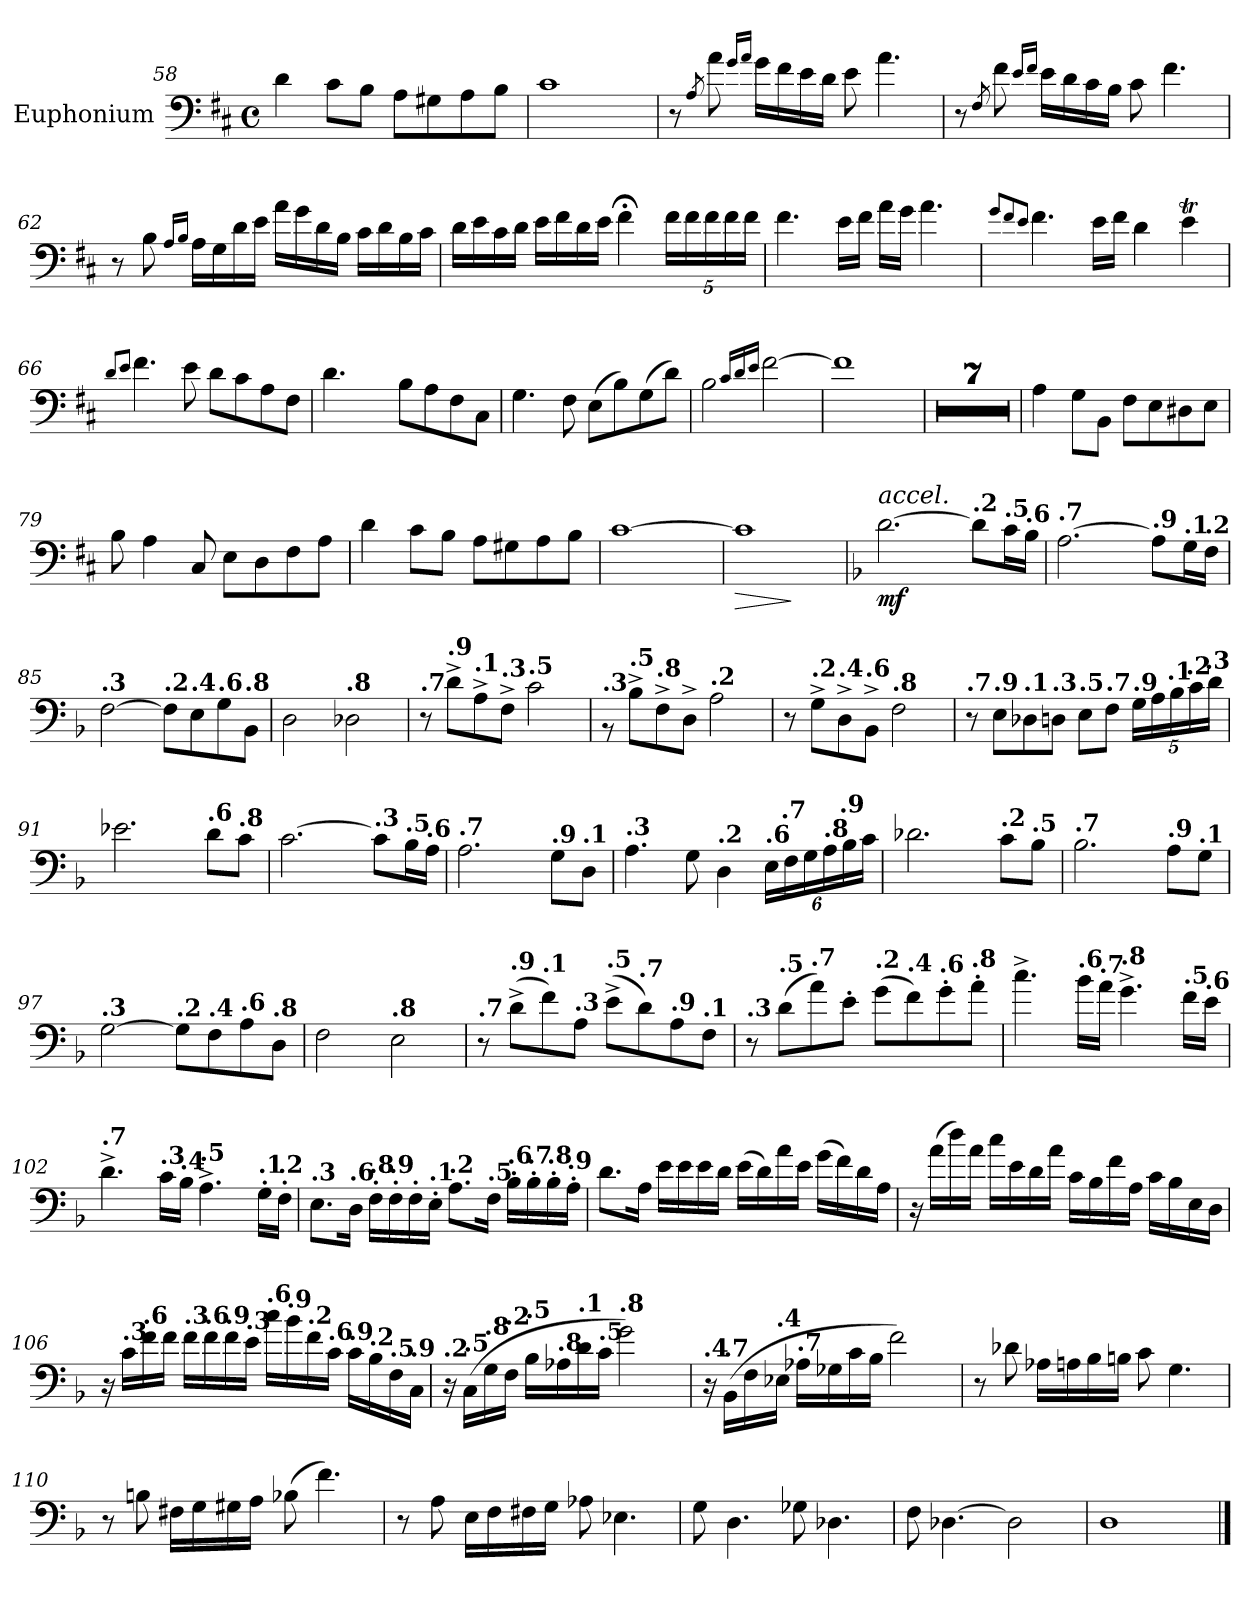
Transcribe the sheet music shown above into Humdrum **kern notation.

**kern	**dynam
*part1	*part1
*staff1	*staff1
*I"Euphonium	*
*I'Euph.	*
*clefF4	*
*k[f#c#]	*
*M4/4	*
*met(c)	*
=58	=58
4d\	.
8c#\L	.
8B\J	.
8A\L	.
8G#X\	.
8A\	.
8B\J	.
=59	=59
1c#	.
=60	=60
8r	.
8qA/	.
8a\	.
16qg/LL	.
16qa/JJ	.
16g\LL	.
16f#\	.
16e\	.
16d\JJ	.
8e\	.
4.a\	.
!!LO:PB:g=z
=61	=61
8r	.
8qF#/	.
8f#\	.
16qe/LL	.
16qf#/JJ	.
16e\LL	.
16d\	.
16c#\	.
16B\JJ	.
8c#\	.
4.f#\	.
=62	=62
8r	.
8B\	.
16qA/LL	.
16qB/JJ	.
16A\LL	.
16G\	.
16d\	.
16e\JJ	.
16a\LL	.
16g\	.
16d\	.
16B\JJ	.
16c#\LL	.
16d\	.
16B\	.
16c#\JJ	.
!!LO:LB:g=z
=63	=63
16d\LL	.
16e\	.
16c#\	.
16d\JJ	.
16e\LL	.
16f#\	.
16d\	.
16e\JJ	.
4f#;<\	.
*Xbrackettup	*
20f#\LL	.
20f#\	.
20f#\	.
20f#\	.
20f#\JJ	.
=64	=64
4.f#\	.
16e\LL	.
16f#\JJ	.
16a\LL	.
16g\JJ	.
4.a\	.
=65	=65
8qg/L	.
8qf#/	.
8qe/J	.
4.f#\	.
16e\LL	.
16f#\JJ	.
4d\	.
4eT\	.
!!LO:LB:g=z
=66	=66
8qd/L	.
8qe/J	.
4.f#\	.
8e\	.
8d\L	.
8c#\	.
8A\	.
8F#\J	.
=67	=67
4.d\	.
8c#\yy	.
8B\L	.
8A\	.
8F#\	.
8C#\J	.
=68	=68
4.G\	.
8F#\	.
(8E\L	.
8B\)	.
(8G\	.
8d\J)	.
=69	=69
2B\	.
16qc#/LL	.
16qd/	.
16qe/JJ	.
[2f#\	.
=70	=70
1f#]	.
=71	=71
1r	.
=72	=72
1r	.
=73	=73
1r	.
=74	=74
1r	.
=75	=75
1r	.
=76	=76
1r	.
=77	=77
1r	.
=78	=78
4A\	.
8G\L	.
8BB\J	.
8F#\L	.
8E\	.
8D#X\	.
8E\J	.
!!LO:LB:g=z
=79	=79
8B\	.
4A\	.
8C#/	.
8E\L	.
8D\	.
8F#\	.
8A\J	.
=80	=80
4d\	.
8c#\L	.
8B\J	.
8A\L	.
8G#X\	.
8A\	.
8B\J	.
=81	=81
[1c#	.
=82	=82
!	!LO:HP:b
1c#]	>
.	]
=83	=83
*k[b-]	*
*MM60	*
!LO:TX:a:i:t=accel.	!
!	!LO:DY:b
[2.d\	mf
*MM61	*
!LO:TX:a:B:t=.2	!
8d\L]	.
*MM61	*
!LO:TX:a:B:t=.5	!
16c\L	.
*MM61	*
!LO:TX:a:B:t=.6	!
16B-\JJ	.
=84	=84
*MM61	*
!LO:TX:a:B:t=.7	!
[2.A\	.
*MM62	*
!LO:TX:a:B:t=.9	!
8A\L]	.
*MM63	*
!LO:TX:a:B:t=.1	!
16G\L	.
*MM63	*
!LO:TX:a:B:t=.2	!
16F\JJ	.
=85	=85
*MM63	*
!LO:TX:a:B:t=.3	!
[2F\	.
*MM64	*
!LO:TX:a:B:t=.2	!
8F\L]	.
*MM64	*
!LO:TX:a:B:t=.4	!
8E\	.
*MM64	*
!LO:TX:a:B:t=.6	!
8G\	.
*MM64	*
!LO:TX:a:B:t=.8	!
8BB-\J	.
=86	=86
*MM65	*
2D\	.
*MM65	*
!LO:TX:a:B:t=.8	!
2D-X\	.
!!LO:LB:g=z
=87	=87
*MM66	*
!LO:TX:a:B:t=.7	!
8r	.
*MM66	*
!LO:TX:a:B:t=.9	!
8d^\L	.
*MM67	*
!LO:TX:a:B:t=.1	!
8A^\	.
*MM67	*
!LO:TX:a:B:t=.3	!
8F^\J	.
*MM67	*
!LO:TX:a:B:t=.5	!
2c\	.
=88	=88
*MM68	*
!LO:TX:a:B:t=.3	!
8rBB	.
*MM68	*
!LO:TX:a:B:t=.5	!
8B-^\L	.
*MM68	*
!LO:TX:a:B:t=.8	!
8F^\	.
*MM69	*
8D^\J	.
*MM69	*
!LO:TX:a:B:t=.2	!
2A\	.
=89	=89
*MM70	*
8r	.
*MM70	*
!LO:TX:a:B:t=.2	!
8G^\L	.
*MM70	*
!LO:TX:a:B:t=.4	!
8D^\	.
*MM70	*
!LO:TX:a:B:t=.6	!
8BB-^\J	.
*MM70	*
!LO:TX:a:B:t=.8	!
2F\	.
=90	=90
*MM71	*
!LO:TX:a:B:t=.7	!
8r	.
*MM71	*
!LO:TX:a:B:t=.9	!
8E\L	.
*MM72	*
!LO:TX:a:B:t=.1	!
8D-X\	.
*MM72	*
!LO:TX:a:B:t=.3	!
8Dn\J	.
*MM72	*
!LO:TX:a:B:t=.5	!
8E\L	.
*MM72	*
!LO:TX:a:B:t=.7	!
8F\J	.
*MM72	*
!LO:TX:a:B:t=.9	!
20G\LL	.
*MM73	*
20A\	.
*MM73	*
!LO:TX:a:B:t=.1	!
20B-\	.
*MM73	*
!LO:TX:a:B:t=.2	!
20c\	.
*MM73	*
!LO:TX:a:B:t=.3	!
20d\JJ	.
=91	=91
2.e-X\	.
*MM74	*
!LO:TX:a:B:t=.6	!
8d\L	.
*MM74	*
!LO:TX:a:B:t=.8	!
8c\J	.
=92	=92
*MM75	*
[2.c\	.
*MM76	*
!LO:TX:a:B:t=.3	!
8c\L]	.
*MM76	*
!LO:TX:a:B:t=.5	!
16B-\L	.
*MM76	*
!LO:TX:a:B:t=.6	!
16A\JJ	.
=93	=93
*MM76	*
!LO:TX:a:B:t=.7	!
2.A\	.
*MM77	*
!LO:TX:a:B:t=.9	!
8G\L	.
*MM78	*
!LO:TX:a:B:t=.1	!
8D\J	.
!!LO:LB:g=z
=94	=94
*MM78	*
!LO:TX:a:B:t=.3	!
4.A\	.
*MM79	*
8G\	.
*MM79	*
!LO:TX:a:B:t=.2	!
4D\	.
*MM79	*
!LO:TX:a:B:t=.6	!
24E\LL	.
*MM79	*
!LO:TX:a:B:t=.7	!
24F\	.
24G\	.
*MM79	*
!LO:TX:a:B:t=.8	!
24A\	.
*MM79	*
!LO:TX:a:B:t=.9	!
24B-\	.
24c\JJ	.
=95	=95
*MM80	*
2.d-X\	.
*MM81	*
!LO:TX:a:B:t=.2	!
8c\L	.
*MM81	*
!LO:TX:a:B:t=.5	!
8B-\J	.
=96	=96
*MM81	*
!LO:TX:a:B:t=.7	!
2.B-\	.
*MM82	*
!LO:TX:a:B:t=.9	!
8A\L	.
*MM83	*
!LO:TX:a:B:t=.1	!
8G\J	.
=97	=97
*MM83	*
!LO:TX:a:B:t=.3	!
[2G\	.
*MM84	*
!LO:TX:a:B:t=.2	!
8G\L]	.
*MM84	*
!LO:TX:a:B:t=.4	!
8F\	.
*MM84	*
!LO:TX:a:B:t=.6	!
8A\	.
*MM84	*
!LO:TX:a:B:t=.8	!
8D\J	.
=98	=98
*MM85	*
2F\	.
*MM85	*
!LO:TX:a:B:t=.8	!
2E\	.
=99	=99
*MM86	*
!LO:TX:a:B:t=.7	!
8r	.
*MM86	*
!LO:TX:a:B:t=.9	!
(8d^\L	.
*MM87	*
!LO:TX:a:B:t=.1	!
8f\)	.
*MM87	*
!LO:TX:a:B:t=.3	!
8A\J	.
*MM87	*
!LO:TX:a:B:t=.5	!
(8e^\L	.
*MM87	*
!LO:TX:a:B:t=.7	!
8d\)	.
*MM87	*
!LO:TX:a:B:t=.9	!
8A\	.
*MM88	*
!LO:TX:a:B:t=.1	!
8F\J	.
!!LO:LB:g=z
=100	=100
*MM88	*
!LO:TX:a:B:t=.3	!
8r	.
*MM88	*
!LO:TX:a:B:t=.5	!
(8d\L	.
*MM88	*
!LO:TX:a:B:t=.7	!
8a\)	.
*MM89	*
8e'\J	.
*MM89	*
!LO:TX:a:B:t=.2	!
(8g\L	.
*MM89	*
!LO:TX:a:B:t=.4	!
8f\)	.
*MM89	*
!LO:TX:a:B:t=.6	!
8g'\	.
*MM89	*
!LO:TX:a:B:t=.8	!
8a'\J	.
=101	=101
*MM90	*
4.cc^\	.
*MM90	*
!LO:TX:a:B:t=.6	!
16b-\LL	.
*MM90	*
!LO:TX:a:B:t=.7	!
16a\JJ	.
*MM90	*
!LO:TX:a:B:t=.8	!
4.g^\	.
*MM91	*
!LO:TX:a:B:t=.5	!
16f\LL	.
*MM91	*
!LO:TX:a:B:t=.6	!
16e\JJ	.
=102	=102
*MM91	*
!LO:TX:a:B:t=.7	!
4.d^\	.
*MM92	*
!LO:TX:a:B:t=.3	!
16c\LL	.
*MM92	*
!LO:TX:a:B:t=.4	!
16B-\JJ	.
*MM92	*
!LO:TX:a:B:t=.5	!
4.A^\	.
*MM93	*
!LO:TX:a:B:t=.1	!
16G'\LL	.
*MM93	*
!LO:TX:a:B:t=.2	!
16F'\JJ	.
=103	=103
*MM93	*
!LO:TX:a:B:t=.3	!
8.E\L	.
*MM93	*
!LO:TX:a:B:t=.6	!
16D\Jk	.
*MM93	*
!LO:TX:a:B:t=.8	!
16F'\LL	.
*MM93	*
!LO:TX:a:B:t=.9	!
16F'\	.
*MM94	*
16F'\	.
*MM94	*
!LO:TX:a:B:t=.1	!
16E'\JJ	.
*MM94	*
!LO:TX:a:B:t=.2	!
8.A\L	.
*MM94	*
!LO:TX:a:B:t=.5	!
16F\Jk	.
*MM94	*
!LO:TX:a:B:t=.6	!
16B-'\LL	.
*MM94	*
!LO:TX:a:B:t=.7	!
16B-'\	.
*MM94	*
!LO:TX:a:B:t=.8	!
16B-'\	.
*MM94	*
!LO:TX:a:B:t=.9	!
16A'\JJ	.
!!LO:LB:g=z
=104	=104
*MM95	*
8.d\L	.
16A\Jk	.
16e\LL	.
16e\	.
16e\	.
16d\JJ	.
(16e\LL	.
16d\)	.
16a\	.
16e\JJ	.
(16g\LL	.
16f\)	.
16d\	.
16A\JJ	.
=105	=105
16r	.
(16a\LL	.
16dd\)	.
16a\JJ	.
16cc\LL	.
16e\	.
16d\	.
16a\JJ	.
16c\LL	.
16B-\	.
16f\	.
16A\JJ	.
16c\LL	.
16B-\	.
16E\	.
16D\JJ	.
!!LO:LB:g=z
=106	=106
*MM95	*
16r	.
*MM94	*
!LO:TX:a:B:t=.3	!
16c\LL	.
*MM93	*
!LO:TX:a:B:t=.6	!
16f\	.
*MM93	*
16f\JJ	.
*MM92	*
!LO:TX:a:B:t=.3	!
16f\LL	.
*MM91	*
!LO:TX:a:B:t=.6	!
16f\	.
*MM90	*
!LO:TX:a:B:t=.9	!
16f\	.
*MM90	*
!LO:TX:a:B:t=.3	!
16e\JJ	.
*MM89	*
!LO:TX:a:B:t=.6	!
16cc\LL	.
*MM88	*
!LO:TX:a:B:t=.9	!
16b-\	.
*MM88	*
!LO:TX:a:B:t=.2	!
16f\	.
*MM87	*
!LO:TX:a:B:t=.6	!
16c\JJ	.
*MM86	*
!LO:TX:a:B:t=.9	!
16c\LL	.
*MM86	*
!LO:TX:a:B:t=.2	!
16B-\	.
*MM85	*
!LO:TX:a:B:t=.5	!
16F\	.
*MM84	*
!LO:TX:a:B:t=.9	!
16C\JJ	.
=107	=107
*MM84	*
!LO:TX:a:B:t=.2	!
16r	.
*MM83	*
!LO:TX:a:B:t=.5	!
(16C\LL	.
*MM82	*
!LO:TX:a:B:t=.8	!
16G\	.
*MM82	*
!LO:TX:a:B:t=.2	!
16F\JJ	.
*MM81	*
!LO:TX:a:B:t=.5	!
16B-\LL	.
*MM80	*
!LO:TX:a:B:t=.8	!
16A-X\	.
*MM80	*
!LO:TX:a:B:t=.1	!
16d\	.
*MM79	*
!LO:TX:a:B:t=.5	!
16c\JJ	.
*MM78	*
!LO:TX:a:B:t=.8	!
2g\)	.
=108	=108
*MM73	*
!LO:TX:a:B:t=.4	!
16r	.
*MM72	*
!LO:TX:a:B:t=.7	!
(16BB-\LL	.
*MM72	*
16F\	.
*MM71	*
!LO:TX:a:B:t=.4	!
16E-X\JJ	.
*MM70	*
!LO:TX:a:B:t=.7	!
16A-X\LL	.
*MM70	*
16G-X\	.
16c\	.
16B-\JJ	.
2f\)	.
!!LO:LB:g=z
=109	=109
8r	.
8d-X\	.
16A-X\LL	.
16An\	.
16B-\	.
16Bn\JJ	.
8c\	.
4.G\	.
=110	=110
8r	.
8Bn\	.
16F#X\LL	.
16G\	.
16G#X\	.
16A\JJ	.
(8B-X\	.
4.f\)	.
=111	=111
8r	.
8A\	.
16E\LL	.
16F\	.
16F#X\	.
16G\JJ	.
8A-X\	.
4.E-X\	.
=112	=112
8G\	.
4.D\	.
8G-X\	.
4.D-X\	.
=113	=113
8F\	.
[4.D-X\	.
2D-\]	.
!!LO:PB:g=z
=114	=114
1D	.
==	==
*-	*-
